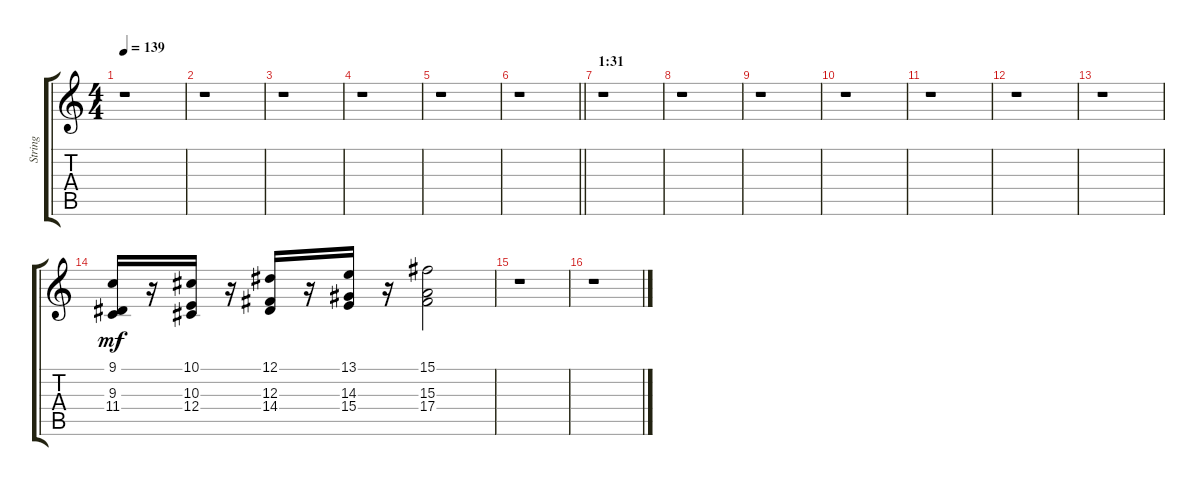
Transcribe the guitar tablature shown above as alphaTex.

\track ("String" "String") {instrument stringensemble1}
\staff {score tabs}
\tuning (Eb4 Bb3 Gb3 Db3 Ab2 Eb2) {hide}
\ts (4 4)
\tempo 139
\clef g2
\ks c
r.1{dy f} |
r.1 |
r.1 |
r.1 |
r.1 |
\barLineRight lightlight
r.1 |
\section ("" "1:31")
r.1 |
r.1 |
r.1 |
r.1 |
r.1 |
r.1 |
r.1 |
(9.1 9.3 11.4).16{dy mf} r.16 (10.1 10.3 12.4).16 r.16 (12.1 12.3 14.4).16 r.16 (13.1 14.3 15.4).16 r.16 (15.1 15.3 17.4).2 |
r.1 |
r.1
